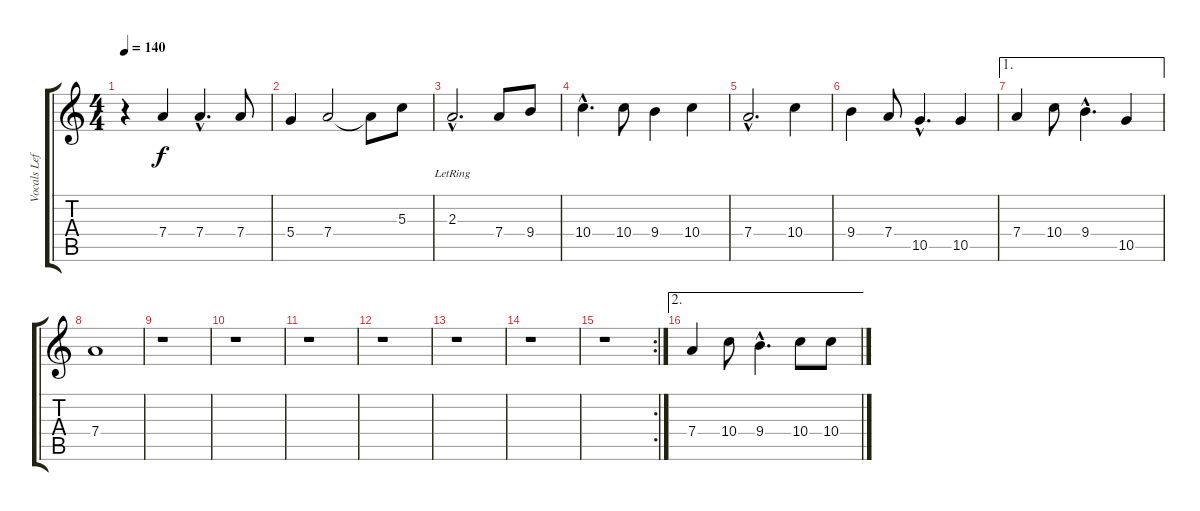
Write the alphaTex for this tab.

\track ("Vocals Left" "Vocals Lef") {instrument choiraahs}
\staff {score tabs}
\tuning (E5 B4 G4 D4 A3 E3) {hide}
\ts (4 4)
\tempo 140
\clef g2
\ks c
r.4{dy f} 7.4.4 7.4{hac}.4{d} 7.4.8 |
5.4.4 7.4.2 7.4{t}.8 5.3.8 |
2.3{hac lr}.2{d} 7.4.8 9.4.8 |
10.4{hac}.4{d} 10.4.8 9.4.4 10.4.4 |
7.4{hac}.2{d} 10.4.4 |
9.4.4 7.4.8 10.5{hac}.4{d} 10.5.4 |
\ae 1
7.4.4 10.4.8 9.4{hac}.4{d} 10.5.4 |
7.4.1 |
r.1 |
r.1 |
r.1 |
r.1 |
r.1 |
r.1 |
\rc 2
r.1 |
\ae 2
7.4.4 10.4.8 9.4{hac}.4{d} 10.4.8 10.4.8
